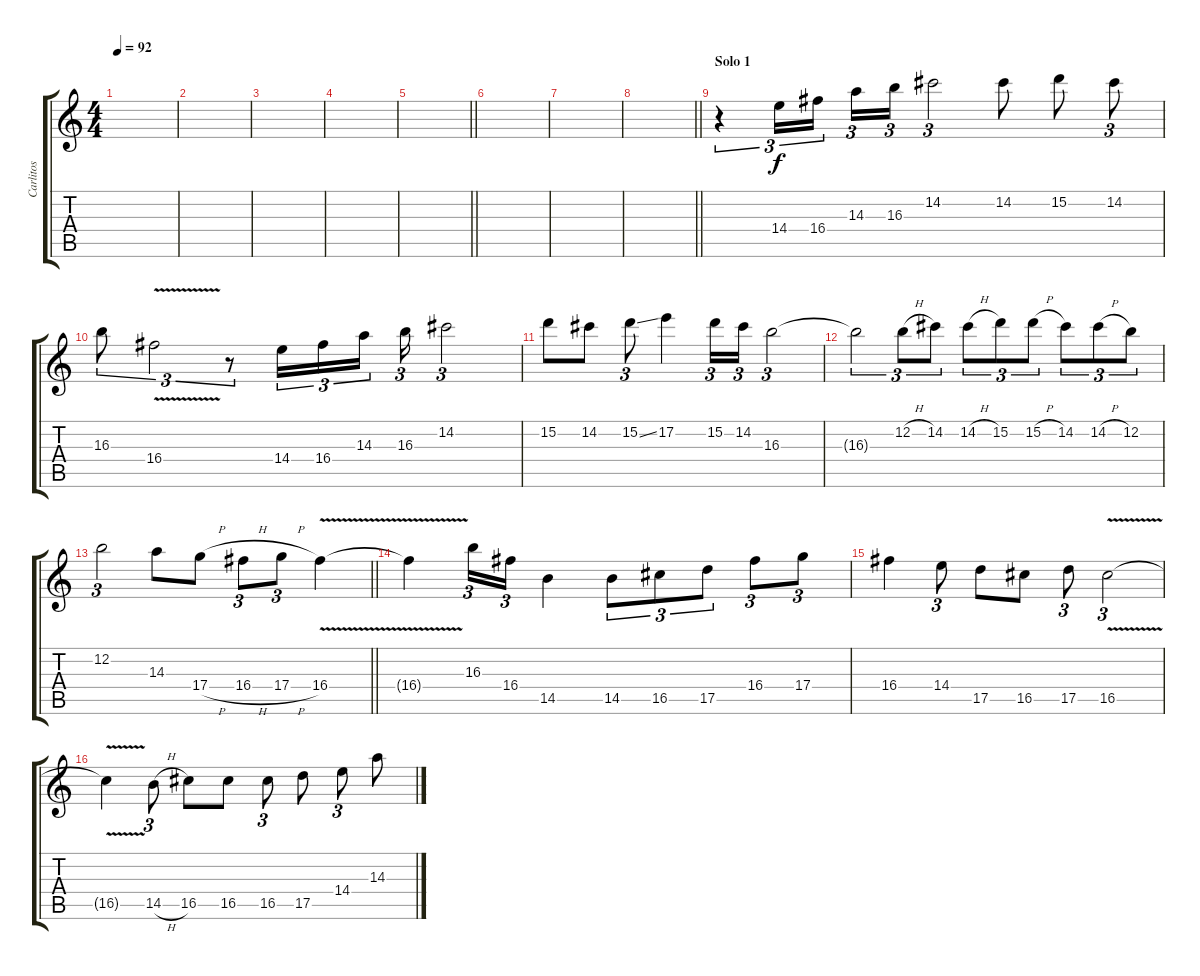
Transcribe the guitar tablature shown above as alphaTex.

\track ("Carlitos" "Carlitos") {instrument distortionguitar}
\staff {score tabs}
\tuning (E4 B3 G3 D3 A2 E2) {hide}
\ts (4 4)
\tempo 92
\clef g2
\ks c
|
|
|
|
\barLineRight lightlight
|
|
|
\barLineRight lightlight
|
\section ("" "Solo 1")
r.4{tu (3 2)} 14.4.16{tu (3 2)} 16.4.16{tu (3 2)} 14.3.16{tu (3 2)} 16.3.16{tu (3 2)} 14.2.2{tu (3 2)} 14.2.8 15.2.8 14.2.8{tu (3 2)} |
16.3.8{tu (3 2)} 16.4{v}.2{tu (3 2)} r.8{tu (3 2)} 14.4.16{tu (3 2)} 16.4.16{tu (3 2)} 14.3.16{tu (3 2) beam splitsecondary} 16.3.16{tu (3 2)} 14.2.2{tu (3 2)} |
15.2.8 14.2.8 15.2{ss}.8{tu (3 2)} 17.2.4 15.2.16{tu (3 2)} 14.2.16{tu (3 2)} 16.3.2{tu (3 2)} |
16.3{t}.2{tu (3 2)} 12.2{h}.8{tu (3 2)} 14.2.8{tu (3 2)} 14.2{h}.8{tu (3 2)} 15.2.8{tu (3 2)} 15.2{h}.8{tu (3 2)} 14.2.8{tu (3 2)} 14.2{h}.8{tu (3 2)} 12.2.8{tu (3 2)} |
\barLineRight lightlight
12.2.2{tu (3 2)} 14.3.8 17.4{h}.8 16.4{h}.8{tu (3 2)} 17.4{h}.8{tu (3 2)} 16.4{v}.4 |
16.4{t}.4 16.3.16{tu (3 2)} 16.4.16{tu (3 2)} 14.5.4 14.5.8{tu (3 2)} 16.5.8{tu (3 2)} 17.5.8{tu (3 2)} 16.4.8{tu (3 2)} 17.4.8{tu (3 2)} |
16.4.4 14.4.8{tu (3 2)} 17.5.8 16.5.8 17.5.8{tu (3 2)} 16.5{v}.2{tu (3 2)} |
16.5{t}.4 14.5{h}.8{tu (3 2)} 16.5.8 16.5.8 16.5.8{tu (3 2)} 17.5.8 14.4.8{tu (3 2)} 14.3.8
